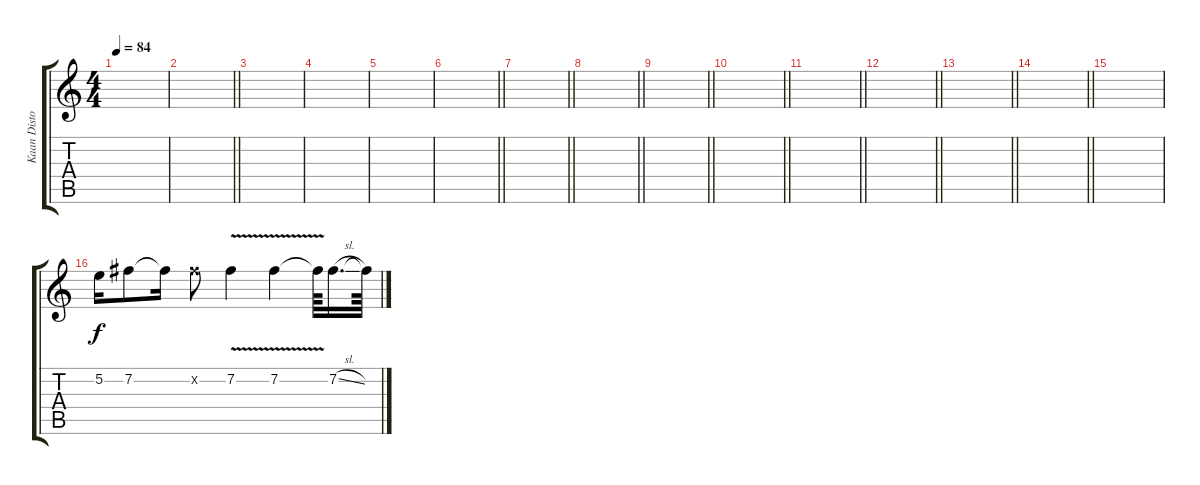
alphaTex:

\track ("Kaan Distortion" "Kaan Disto") {instrument distortionguitar}
\staff {score tabs}
\tuning (E4 B3 G3 D3 A2 E2) {hide}
\ts (4 4)
\tempo 84
\clef g2
\ks c
|
\barLineRight lightlight
|
|
|
|
\barLineRight lightlight
|
\barLineRight lightlight
|
\barLineRight lightlight
|
\barLineRight lightlight
|
\barLineRight lightlight
|
\barLineRight lightlight
|
\barLineRight lightlight
|
\barLineRight lightlight
|
\barLineRight lightlight
|
|
5.2.16 7.2.8 7.2{t}.16 7.2{x}.8 7.2{v}.4 7.2{v}.4 7.2{v t}.64 7.2{sl}.16{d} 7.2{t}.64
